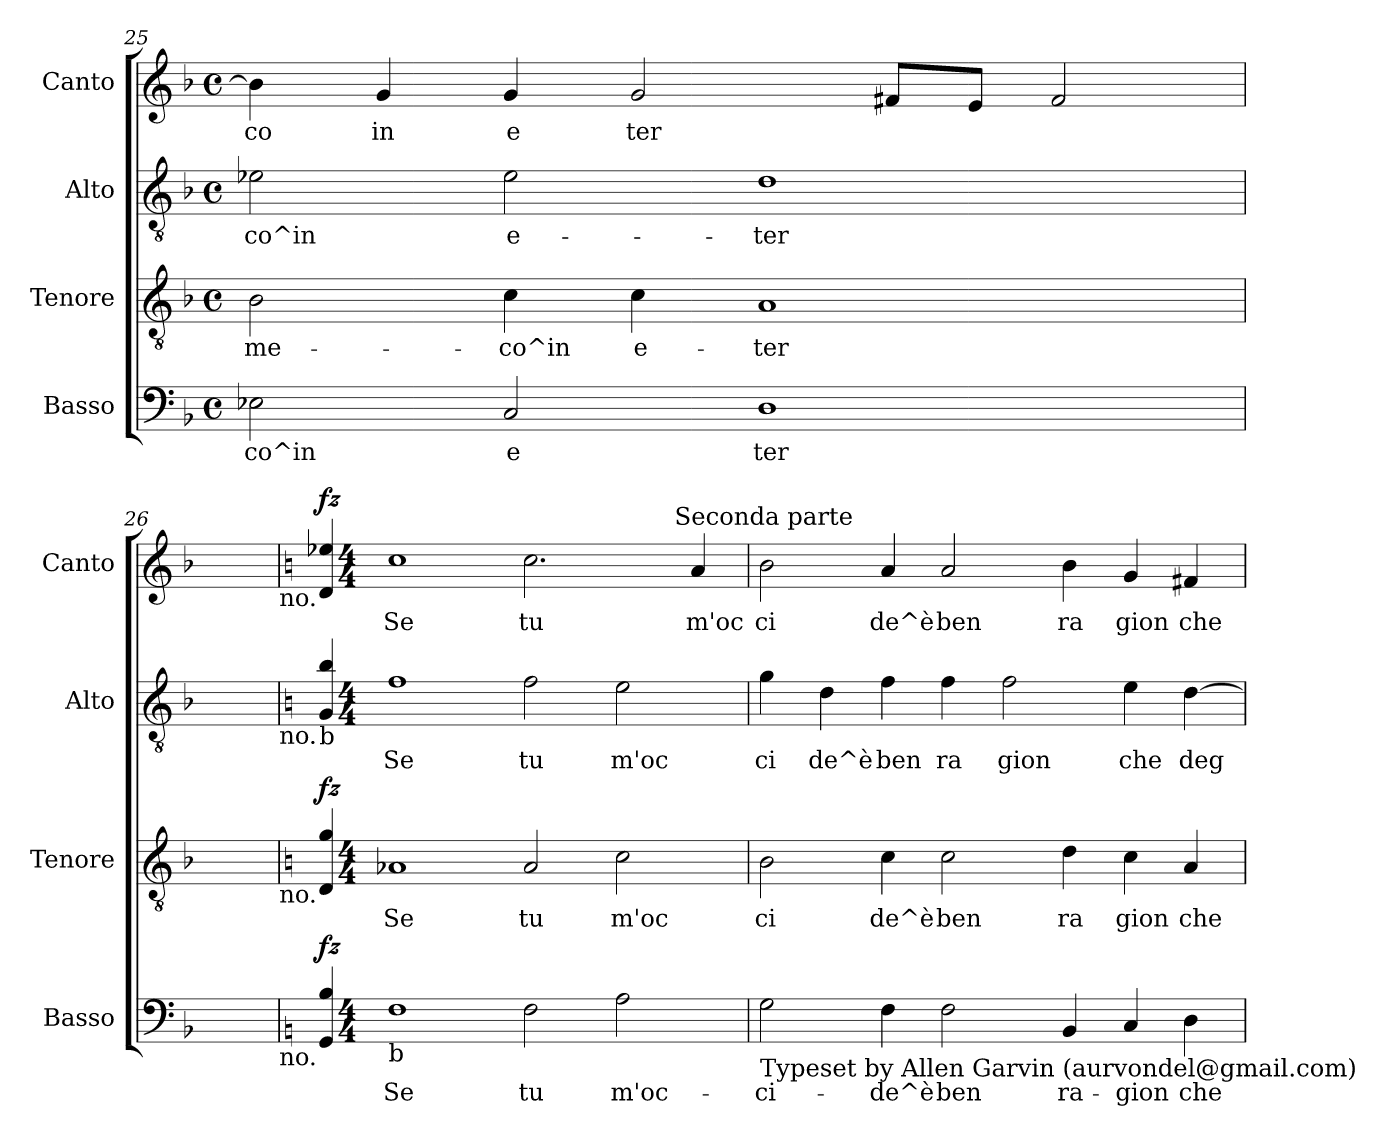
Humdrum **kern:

**kern	**text	**dynam	**kern	**text	**dynam	**kern	**text	**kern	**text	**dynam
*part4	*part4	*part4	*part3	*part3	*part3	*part2	*part2	*part1	*part1	*part1
*staff4	*staff4	*staff4	*staff3	*staff3	*staff3	*staff2	*staff2	*staff1	*staff1	*staff1
*I"Basso	*	*	*I"Tenore	*	*	*I"Alto	*	*I"Canto	*	*
*I'Basso	*	*	*I'Tenore	*	*	*I'Alto	*	*I'Canto	*	*
*clefF4	*	*	*clefGv2	*	*	*clefGv2	*	*clefG2	*	*
*k[b-]	*	*	*k[b-]	*	*	*k[b-]	*	*k[b-]	*	*
*F:	*	*	*F:	*	*	*F:	*	*F:	*	*
*M4/4	*	*	*M4/4	*	*	*M4/4	*	*M4/4	*	*
*met(c)	*	*	*met(c)	*	*	*met(c)	*	*met(c)	*	*
=25	=25	=25	=25	=25	=25	=25	=25	=25	=25	=25
!	!LO:LY:b:cj	!	!	!LO:LY:b:cj	!	!	!LO:LY:b:cj	!	!LO:LY:b:cj	!
2E-X\	co^in	.	2B-\	me-	.	2e-X\	-co^in	4b-\]	co	.
!	!	!	!	!	!	!	!	!	!LO:LY:b:cj	!
.	.	.	.	.	.	.	.	4g/	in	.
!	!LO:LY:b:cj	!	!	!LO:LY:b:cj	!	!	!LO:LY:b:cj	!	!LO:LY:b:cj	!
2C/	e	.	4c\	-co^in	.	2e-\	e-	4g/	e	.
!	!	!	!	!LO:LY:b:cj	!	!	!	!	!LO:LY:b:cj	!
.	.	.	4c\	e-	.	.	.	2g/	ter	.
!	!LO:LY:b:cj	!	!	!LO:LY:b:cj	!	!	!LO:LY:b:cj	!	!	!
1D	ter	.	1A	-ter-	.	1d	-ter-	.	.	.
!	!	!	!	!	!	!	!	!	!LO:LY:b:cj	!
.	.	.	.	.	.	.	.	8f#X/L	.	.
!	!	!	!	!	!	!	!	!	!LO:LY:b:cj	!
.	.	.	.	.	.	.	.	8e/J	.	.
!	!	!	!	!	!	!	!	!	!LO:LY:b:cj	!
.	.	.	.	.	.	.	.	2f#/	.	.
=26	=26	=26	=26	=26	=26	=26	=26	=26	=26	=26
8ryy	.	.	8ryy	.	.	8ryy	.	8ryy	.	.
!	!	!	!	!	!	!	!	!LO:TX:b:t=no.	!	!
!	!	!	!	!	!	!LO:TX:b:t=no.	!	!	!	!
!	!	!	!LO:TX:b:t=no.	!	!	!	!	!	!	!
!LO:TX:b:t=no.	!	!	!	!	!	!	!	!	!	!
!!LO:PB:g=z
=27!	=27!	=27!	=27!	=27!	=27!	=27!	=27!	=27!	=27!	=27!
*k[]	*	*	*k[]	*	*	*k[]	*	*k[]	*	*
*C:	*	*	*C:	*	*	*C:	*	*C:	*	*
!	!	!	!	!	!	!	!	!LO:TX:b:t=b	!	!
!	!	!	!	!	!	!LO:TX:b:t=b	!	!	!	!
!	!LO:LY:b:cj	!LO:DY:b	!	!LO:LY:b:cj	!LO:DY:b	!	!LO:LY:b:cj	!	!LO:LY:b:cj	!LO:DY:b
*	*	*	*	*	*	*	*	*^	*	*
4GG/ 4B/	.	fz	4g/ 4D/	--	fz	4b/ 4G/	--	4ee-X/ 4d/	1ryy	.	fz
*M4/4	*	*	*M4/4	*	*	*M4/4	*	*M4/4	*	*	*
*met(c)	*	*	*met(c)	*	*	*met(c)	*	*met(c)	*	*	*
!LO:TX:b:t=b	!	!	!	!	!	!	!	!	!	!	!
!	!LO:LY:b:cj	!	!	!LO:LY:b:cj	!	!	!LO:LY:b:cj	!	!	!LO:LY:b:cj	!
1F	Se	.	1A-X	-Se	.	1f	-Se	1cc	.	Se	.
.	.	.	.	.	.	.	.	.	2ryy	.	.
!	!LO:LY:b:cj	!	!	!LO:LY:b:cj	!	!	!LO:LY:b:cj	!	!	!LO:LY:b:cj	!
2F\	tu	.	2A-/	tu	.	2f\	tu	2.cc\	.	tu	.
.	.	.	.	.	.	.	.	.	4ryy	.	.
!	!LO:LY:b:cj	!	!	!LO:LY:b:cj	!	!	!LO:LY:b:cj	!	!	!	!
2A\	m'oc-	.	2c\	m'oc	.	2e\	m'oc	.	8ryy	.	.
.	.	.	.	.	.	.	.	.	16ryy	.	.
.	.	.	.	.	.	.	.	.	64ryy	.	.
!	!	!	!	!	!	!	!	!	!LO:TX:a:t=Seconda parte	!	!
.	.	.	.	.	.	.	.	.	4ryy	.	.
!	!	!	!	!	!	!	!	!	!	!LO:LY:b:cj	!
.	.	.	.	.	.	.	.	4a/	.	m'oc	.
.	.	.	.	.	.	.	.	.	32.ryy	.	.
=28	=28	=28	=28	=28	=28	=28	=28	=28	=28	=28	=28
!LO:TX:b:t=Typeset by Allen Garvin (aurvondel@gmail.com)	!	!	!	!	!	!	!	!	!	!	!
!	!LO:LY:b:cj	!	!	!LO:LY:b:cj	!	!	!LO:LY:b:cj	!	!	!LO:LY:b:cj	!
*	*	*	*	*	*	*	*	*v	*v	*	*
2G\	-ci-	.	2B\	ci	.	4g\	ci	2b\	ci	.
!	!	!	!	!	!	!	!LO:LY:b:cj	!	!	!
.	.	.	.	.	.	4d\	de^è	.	.	.
!	!LO:LY:b:cj	!	!	!LO:LY:b:cj	!	!	!LO:LY:b:cj	!	!LO:LY:b:cj	!
4F\	-de^è	.	4c\	de^è	.	4f\	ben	4a/	de^è	.
!	!LO:LY:b:cj	!	!	!LO:LY:b:cj	!	!	!LO:LY:b:cj	!	!LO:LY:b:cj	!
2F\	ben	.	2c\	ben	.	4f\	ra	2a/	ben	.
!	!	!	!	!	!	!	!LO:LY:b:cj	!	!	!
.	.	.	.	.	.	2f\	gion	.	.	.
!	!LO:LY:b:cj	!	!	!LO:LY:b:cj	!	!	!	!	!LO:LY:b:cj	!
4BB/	ra-	.	4d\	ra	.	.	.	4b\	ra	.
!	!LO:LY:b:cj	!	!	!LO:LY:b:cj	!	!	!LO:LY:b:cj	!	!LO:LY:b:cj	!
4C/	-gion	.	4c\	gion	.	4e\	che	4g/	gion	.
!	!LO:LY:b:cj	!	!	!LO:LY:b:cj	!	!	!LO:LY:b:cj	!	!LO:LY:b:cj	!
4D\	che	.	4A/	che	.	[>4d\	deg	4f#X/	che	.
=	=	=	=	=	=	=	=	=	=	=
*-	*-	*-	*-	*-	*-	*-	*-	*-	*-	*-
